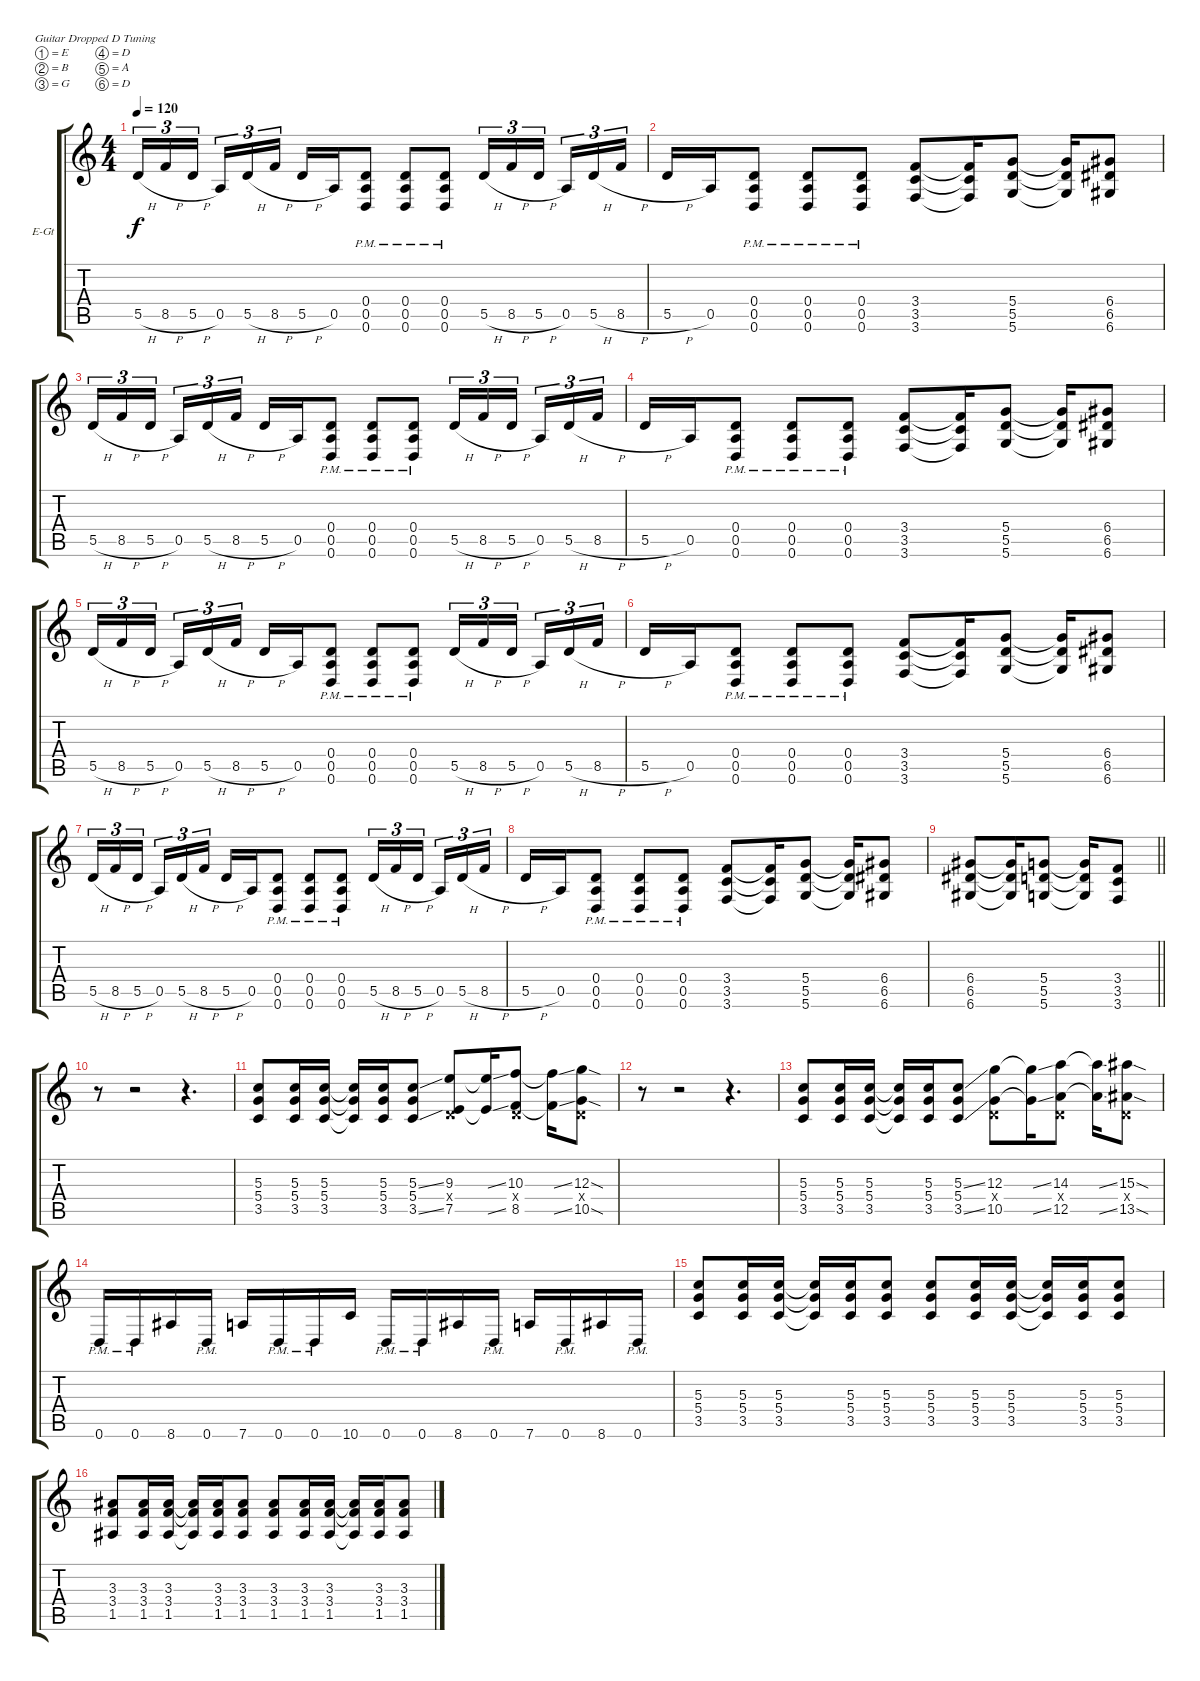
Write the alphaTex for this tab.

\defaultSystemsLayout 4
\bracketExtendMode groupsimilarinstruments
\firstSystemTrackNameOrientation horizontal
\otherSystemsTrackNameOrientation horizontal
\track ("Zacky ritmica" "E-Gt") {instrument electricguitarclean}
\staff {score tabs}
\tuning (E4 B3 G3 D3 A2 D2)
\ts (4 4)
\tempo 120
\clef g2
\ks c
5.5{h}.16{tu (3 2) dy f} 8.5{h}.16{tu (3 2)} 5.5{h}.16{tu (3 2)} 0.5.16{tu (3 2)} 5.5{h}.16{tu (3 2)} 8.5{h}.16{tu (3 2)} 5.5{h}.16 0.5.16 (0.4{pm} 0.5{pm} 0.6{pm}).8 (0.4{pm} 0.5{pm} 0.6{pm}).8 (0.4{pm} 0.5{pm} 0.6{pm}).8 5.5{h}.16{tu (3 2)} 8.5{h}.16{tu (3 2)} 5.5{h}.16{tu (3 2)} 0.5.16{tu (3 2)} 5.5{h}.16{tu (3 2)} 8.5{h}.16{tu (3 2)} |
5.5{h}.16 0.5.16 (0.4{pm} 0.5{pm} 0.6{pm}).8 (0.4{pm} 0.5{pm} 0.6{pm}).8 (0.4{pm} 0.5{pm} 0.6{pm}).8 (3.4 3.5 3.6).8 (3.4{t} 3.5{t} 3.6{t}).16 (5.4 5.5 5.6).8 (5.4{t} 5.5{t} 5.6{t}).16 (6.4 6.5 6.6).8 |
5.5{h}.16{tu (3 2)} 8.5{h}.16{tu (3 2)} 5.5{h}.16{tu (3 2)} 0.5.16{tu (3 2)} 5.5{h}.16{tu (3 2)} 8.5{h}.16{tu (3 2)} 5.5{h}.16 0.5.16 (0.4{pm} 0.5{pm} 0.6{pm}).8 (0.4{pm} 0.5{pm} 0.6{pm}).8 (0.4{pm} 0.5{pm} 0.6{pm}).8 5.5{h}.16{tu (3 2)} 8.5{h}.16{tu (3 2)} 5.5{h}.16{tu (3 2)} 0.5.16{tu (3 2)} 5.5{h}.16{tu (3 2)} 8.5{h}.16{tu (3 2)} |
5.5{h}.16 0.5.16 (0.4{pm} 0.5{pm} 0.6{pm}).8 (0.4{pm} 0.5{pm} 0.6{pm}).8 (0.4{pm} 0.5{pm} 0.6{pm}).8 (3.4 3.5 3.6).8 (3.4{t} 3.5{t} 3.6{t}).16 (5.4 5.5 5.6).8 (5.4{t} 5.5{t} 5.6{t}).16 (6.4 6.5 6.6).8 |
5.5{h}.16{tu (3 2)} 8.5{h}.16{tu (3 2)} 5.5{h}.16{tu (3 2)} 0.5.16{tu (3 2)} 5.5{h}.16{tu (3 2)} 8.5{h}.16{tu (3 2)} 5.5{h}.16 0.5.16 (0.4{pm} 0.5{pm} 0.6{pm}).8 (0.4{pm} 0.5{pm} 0.6{pm}).8 (0.4{pm} 0.5{pm} 0.6{pm}).8 5.5{h}.16{tu (3 2)} 8.5{h}.16{tu (3 2)} 5.5{h}.16{tu (3 2)} 0.5.16{tu (3 2)} 5.5{h}.16{tu (3 2)} 8.5{h}.16{tu (3 2)} |
5.5{h}.16 0.5.16 (0.4{pm} 0.5{pm} 0.6{pm}).8 (0.4{pm} 0.5{pm} 0.6{pm}).8 (0.4{pm} 0.5{pm} 0.6{pm}).8 (3.4 3.5 3.6).8 (3.4{t} 3.5{t} 3.6{t}).16 (5.4 5.5 5.6).8 (5.4{t} 5.5{t} 5.6{t}).16 (6.4 6.5 6.6).8 |
5.5{h}.16{tu (3 2)} 8.5{h}.16{tu (3 2)} 5.5{h}.16{tu (3 2)} 0.5.16{tu (3 2)} 5.5{h}.16{tu (3 2)} 8.5{h}.16{tu (3 2)} 5.5{h}.16 0.5.16 (0.4{pm} 0.5{pm} 0.6{pm}).8 (0.4{pm} 0.5{pm} 0.6{pm}).8 (0.4{pm} 0.5{pm} 0.6{pm}).8 5.5{h}.16{tu (3 2)} 8.5{h}.16{tu (3 2)} 5.5{h}.16{tu (3 2)} 0.5.16{tu (3 2)} 5.5{h}.16{tu (3 2)} 8.5{h}.16{tu (3 2)} |
5.5{h}.16 0.5.16 (0.4{pm} 0.5{pm} 0.6{pm}).8 (0.4{pm} 0.5{pm} 0.6{pm}).8 (0.4{pm} 0.5{pm} 0.6{pm}).8 (3.4 3.5 3.6).8 (3.4{t} 3.5{t} 3.6{t}).16 (5.4 5.5 5.6).8 (5.4{t} 5.5{t} 5.6{t}).16 (6.4 6.5 6.6).8 |
\barLineRight lightlight
(6.4 6.5 6.6).8 (6.4{t} 6.5{t} 6.6{t}).16 (5.4 5.5 5.6).8 (5.4{t} 5.5{t} 5.6{t}).16 (3.4 3.5 3.6).8 |
r.8 r.2 r.4{d} |
(5.3 5.4 3.5).8 (5.3 5.4 3.5).16 (5.3 5.4 3.5).16 (5.3{t} 5.4{t} 3.5{t}).16 (5.3 5.4 3.5).16 (5.3{ss} 5.4 3.5{ss}).8 (9.3 0.4{x} 7.5).8 (9.3{ss t} 7.5{ss t}).16 (10.3 0.4{x} 8.5).8 (10.3{ss t} 8.5{ss t}).16 (12.3{sod} 0.4{x} 10.5{sod}).8 |
r.8 r.2 r.4{d} |
(5.3 5.4 3.5).8 (5.3 5.4 3.5).16 (5.3 5.4 3.5).16 (5.3{t} 5.4{t} 3.5{t}).16 (5.3 5.4 3.5).16 (5.3{ss} 5.4 3.5{ss}).8 (12.3 0.4{x} 10.5).8 (12.3{ss t} 10.5{ss t}).16 (14.3 0.4{x} 12.5).8 (14.3{ss t} 12.5{ss t}).16 (15.3{sod} 0.4{x} 13.5{sod}).8 |
0.6{pm}.16 0.6{pm}.16 8.6.16 0.6{pm}.16 7.6.16 0.6{pm}.16 0.6{pm}.16 10.6.16 0.6{pm}.16 0.6{pm}.16 8.6.16 0.6{pm}.16 7.6.16 0.6{pm}.16 8.6.16 0.6{pm}.16 |
(5.3 5.4 3.5).8 (5.3 5.4 3.5).16 (5.3 5.4 3.5).16 (5.3{t} 5.4{t} 3.5{t}).16 (5.3 5.4 3.5).16 (5.3 5.4 3.5).8 (5.3 5.4 3.5).8 (5.3 5.4 3.5).16 (5.3 5.4 3.5).16 (5.3{t} 5.4{t} 3.5{t}).16 (5.3 5.4 3.5).16 (5.3 5.4 3.5).8 |
(3.3 3.4 1.5).8 (3.3 3.4 1.5).16 (3.3 3.4 1.5).16 (3.3{t} 3.4{t} 1.5{t}).16 (3.3 3.4 1.5).16 (3.3 3.4 1.5).8 (3.3 3.4 1.5).8 (3.3 3.4 1.5).16 (3.3 3.4 1.5).16 (3.3{t} 3.4{t} 1.5{t}).16 (3.3 3.4 1.5).16 (3.3 3.4 1.5).8
